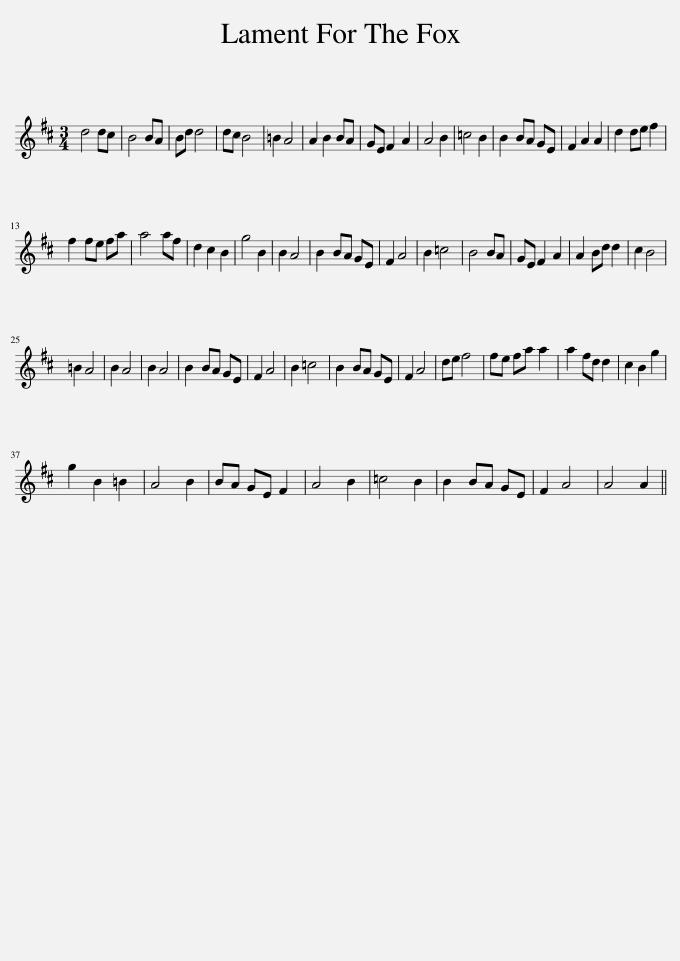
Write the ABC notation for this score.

X:1
L:1/8
M:3/4
I:linebreak $
K:D
V:1 treble
V:1
 d4 dc | B4 BA | Bd d4 | dc B4 | =B2 A4 | %5
 A2 B2 BA | GE F2 A2 | A4 B2 | =c4 B2 | B2 BA GE | %10
 F2 A2 A2 | d2 de f2 |$ f2 fe fa | a4 af | d2 c2 B2 | %15
 g4 B2 | B2 A4 | B2 BA GE | F2 A4 | B2 =c4 | %20
 B4 BA | GE F2 A2 | A2 Bd d2 | c2 B4 |$ =B2 A4 | %25
 B2 A4 | B2 A4 | B2 BA GE | F2 A4 | B2 =c4 | %30
 B2 BA GE | F2 A4 | de f4 | fe fa a2 | a2 fd d2 | %35
 c2 B2 g2 |$ g2 B2 =B2 | A4 B2 | BA GE F2 | A4 B2 | %40
 =c4 B2 | B2 BA GE | F2 A4 | A4 A2 || %44
